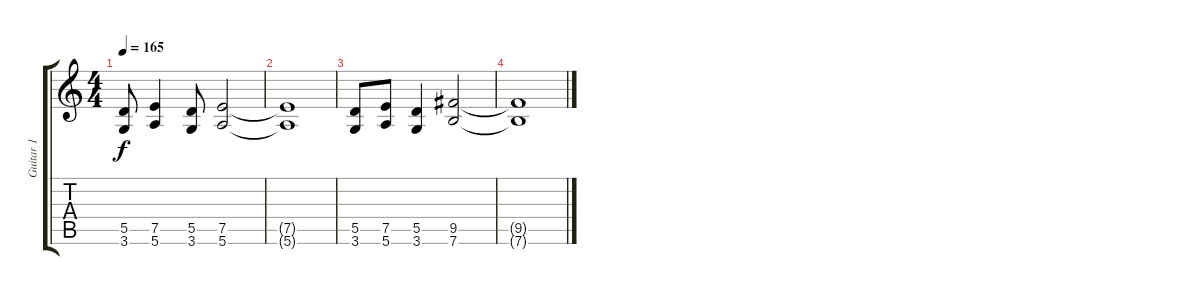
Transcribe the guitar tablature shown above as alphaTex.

\track ("Guitar 1" "Guitar 1") {instrument distortionguitar}
\staff {score tabs}
\tuning (E4 B3 G3 D3 A2 E2) {hide}
\ts (4 4)
\tempo 165
\clef g2
\ks c
(5.5 3.6).8{dy f} (7.5 5.6).4 (5.5 3.6).8 (7.5 5.6).2 |
(7.5{t} 5.6{t}).1 |
(5.5 3.6).8 (7.5 5.6).8 (5.5 3.6).4 (9.5 7.6).2 |
(9.5{t} 7.6{t}).1
